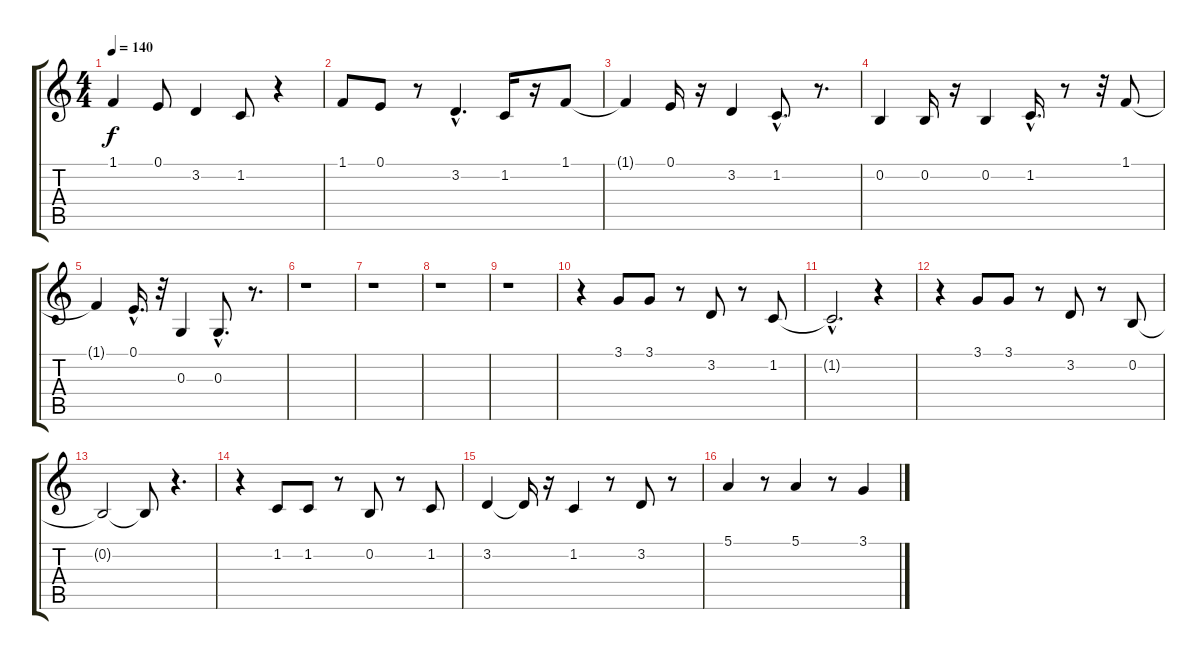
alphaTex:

\track "" {instrument trumpet}
\staff {score tabs}
\tuning (E4 B3 G3 D3 A2 E2) {hide}
\ts (4 4)
\tempo 140
\clef g2
\ks c
1.1{t}.4{dy f} 0.1.8 3.2.4 1.2.8 r.4 |
1.1.8 0.1.8 r.8 3.2{hac}.4{d} 1.2.16 r.16 1.1.8 |
1.1{t}.4 0.1.16 r.16 3.2.4 1.2{hac}.8{d} r.8{d} |
0.2.4 0.2.16 r.16 0.2.4 1.2{hac}.16{d} r.8 r.32 1.1.8 |
1.1{t}.4 0.1{hac}.16{d} r.32 0.3.4 0.3{hac}.8{d} r.8{d} |
r.1 |
r.1 |
r.1 |
r.1 |
r.4 3.1.8 3.1.8 r.8 3.2.8 r.8 1.2.8 |
1.2{hac t}.2{d} r.4 |
r.4 3.1.8 3.1.8 r.8 3.2.8 r.8 0.2.8 |
0.2{t}.2 0.2{t}.8 r.4{d} |
r.4 1.2.8 1.2.8 r.8 0.2.8 r.8 1.2.8 |
3.2.4 3.2{t}.16 r.16 1.2.4 r.8 3.2.8 r.8 |
5.1.4 r.8 5.1.4 r.8 3.1.4
